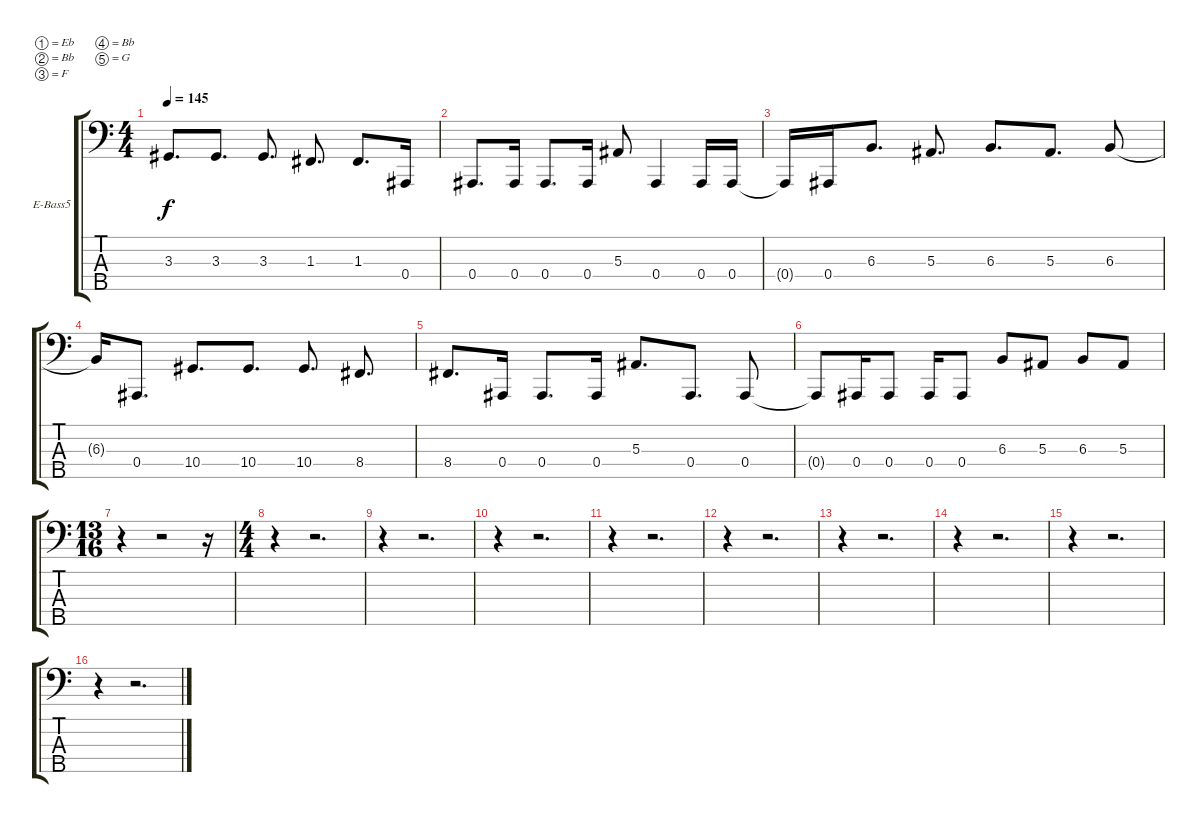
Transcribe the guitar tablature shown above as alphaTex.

\bracketExtendMode groupsimilarinstruments
\firstSystemTrackNameOrientation horizontal
\otherSystemsTrackNameOrientation horizontal
\track ("Bass" "E-Bass5") {instrument electricbasspick}
\staff {score tabs}
\tuning (Eb2 Bb1 F1 Bb0 G0)
\ts (4 4)
\tempo 145
\clef f4
\ks c
3.3.8{d dy f} 3.3.8{d} 3.3.8{d} 1.3.8{d} 1.3.8{d} 0.4.16 |
0.4.8{d} 0.4.16 0.4.8{d} 0.4.16 5.3.8 0.4.4 0.4.16 0.4.16 |
0.4{t}.16 0.4.16 6.3.8{d} 5.3.8{d} 6.3.8{d} 5.3.8{d} 6.3.8 |
6.3{t}.16 0.4.8{d} 10.4.8{d} 10.4.8{d} 10.4.8{d} 8.4.8{d} |
8.4.8{d} 0.4.16 0.4.8{d} 0.4.16 5.3.8{d} 0.4.8{d} 0.4.8 |
0.4{t}.8 0.4.16 0.4.8 0.4.16 0.4.8 6.3.8 5.3.8 6.3.8 5.3.8 |
\ts (13 16)
\beaming (8 6)
r.4 r.2 r.16 |
\ts (4 4)
\beaming (8 2 2 2 2)
r.4 r.2{d} |
r.4 r.2{d} |
r.4 r.2{d} |
r.4 r.2{d} |
r.4 r.2{d} |
r.4 r.2{d} |
r.4 r.2{d} |
r.4 r.2{d} |
r.4 r.2{d}
